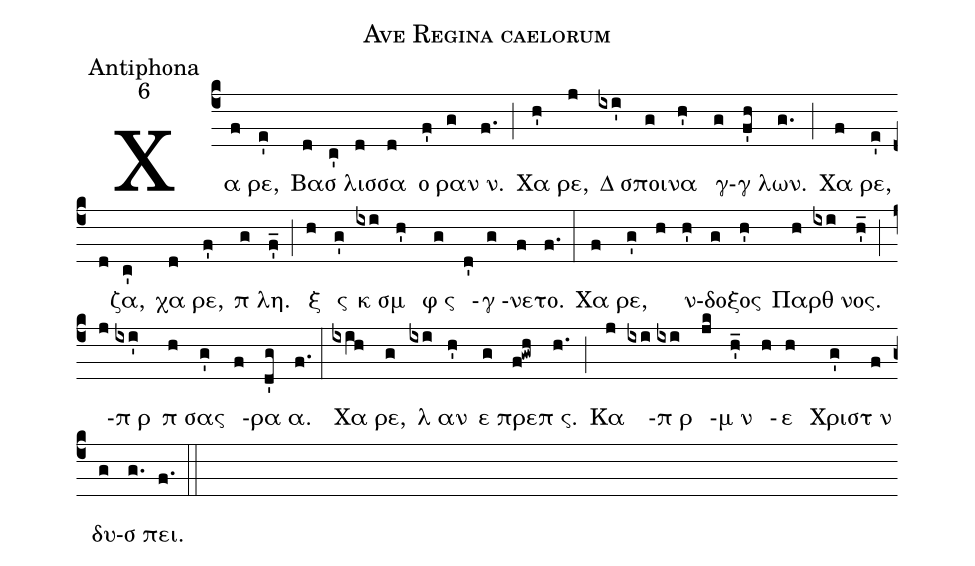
name:Ave Regina caelorum;
office-part:Antiphona;
mode:6;
%%
(c4) Χαῖ(f)ρε,(e') Βα(d)σί(c')λισ(d)σα(d) οὐ(f')ρα(g)νῶν.(f.) (;)
Χαῖ(h')ρε,(j) Δέσ(ixi')ποι(g)να(h') ἀγ(g)γέ(f'h)λων.(g.) (;)
Χαῖ(f)ρε,(e') ῥί(d)ζα,(c') χαῖ(d)ρε,(f') πύ(g)λη.(f'_) (;)
Ἐξ(h) ἧς(g') κόσ(ixi)μῳ(h') φῶς(g) ἐ(d')γέ(g)νε(f)το.(f.) (:)
Χαῖ(f)ρε,(g') ἡ(h) ἔν(h')δο(g)ξος(h') Παρ(h)θέ(ixi)νος.(h'_) (;)
Ὑ(j)πὲρ(ixi') πά(h)σας(g') ὡ(f)ραί(d'g)α.(f.) (:)
Χαῖ(ixih)ρε,(g) λί(ixi)αν(h') εὐ(g)πρε(f!gwh)πής.(h.) (;)
Καὶ(j) ὑ(ixi)πὲρ(ixi) ἡ(jk)μῶν(h'_) ἀ(h)εὶ(h) Χρισ(g')τὸν(f) δυ(g)σώ(g.)πει.(f.) (::)
